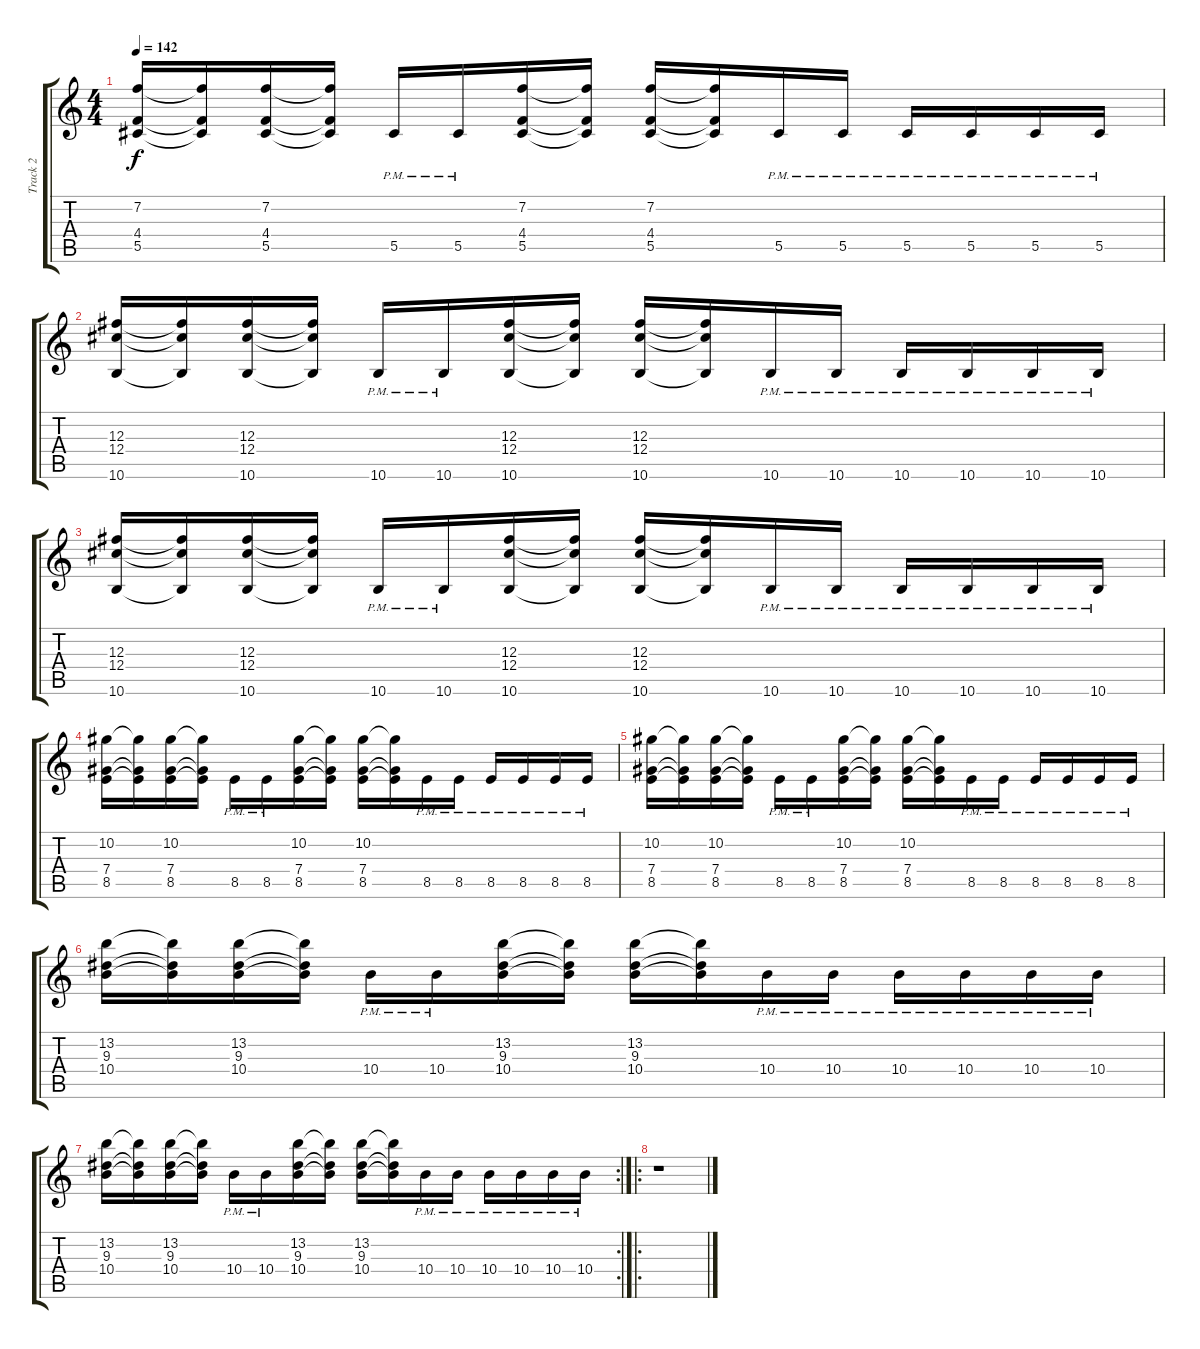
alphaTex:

\track ("Track 2" "Track 2") {instrument distortionguitar}
\staff {score tabs}
\tuning (Eb4 Bb3 Gb3 Db3 Ab2 Db2) {hide}
\ts (4 4)
\tempo 142
\clef g2
\ks c
(7.2 4.4 5.5).16{dy f} (7.2{t} 4.4{t} 5.5{t}).16 (7.2 4.4 5.5).16 (7.2{t} 4.4{t} 5.5{t}).16 5.5{pm}.16 5.5{pm}.16 (7.2 4.4 5.5).16 (7.2{t} 4.4{t} 5.5{t}).16 (7.2 4.4 5.5).16 (7.2{t} 4.4{t} 5.5{t}).16 5.5{pm}.16 5.5{pm}.16 5.5{pm}.16 5.5{pm}.16 5.5{pm}.16 5.5{pm}.16 |
(12.3 12.4 10.6).16 (12.3{t} 12.4{t} 10.6{t}).16 (12.3 12.4 10.6).16 (12.3{t} 12.4{t} 10.6{t}).16 10.6{pm}.16 10.6{pm}.16 (12.3 12.4 10.6).16 (12.3{t} 12.4{t} 10.6{t}).16 (12.3 12.4 10.6).16 (12.3{t} 12.4{t} 10.6{t}).16 10.6{pm}.16 10.6{pm}.16 10.6{pm}.16 10.6{pm}.16 10.6{pm}.16 10.6{pm}.16 |
(12.3 12.4 10.6).16 (12.3{t} 12.4{t} 10.6{t}).16 (12.3 12.4 10.6).16 (12.3{t} 12.4{t} 10.6{t}).16 10.6{pm}.16 10.6{pm}.16 (12.3 12.4 10.6).16 (12.3{t} 12.4{t} 10.6{t}).16 (12.3 12.4 10.6).16 (12.3{t} 12.4{t} 10.6{t}).16 10.6{pm}.16 10.6{pm}.16 10.6{pm}.16 10.6{pm}.16 10.6{pm}.16 10.6{pm}.16 |
(10.2 7.4 8.5).16 (10.2{t} 7.4{t} 8.5{t}).16 (10.2 7.4 8.5).16 (10.2{t} 7.4{t} 8.5{t}).16 8.5{pm}.16 8.5{pm}.16 (10.2 7.4 8.5).16 (10.2{t} 7.4{t} 8.5{t}).16 (10.2 7.4 8.5).16 (10.2{t} 7.4{t} 8.5{t}).16 8.5{pm}.16 8.5{pm}.16 8.5{pm}.16 8.5{pm}.16 8.5{pm}.16 8.5{pm}.16 |
(10.2 7.4 8.5).16 (10.2{t} 7.4{t} 8.5{t}).16 (10.2 7.4 8.5).16 (10.2{t} 7.4{t} 8.5{t}).16 8.5{pm}.16 8.5{pm}.16 (10.2 7.4 8.5).16 (10.2{t} 7.4{t} 8.5{t}).16 (10.2 7.4 8.5).16 (10.2{t} 7.4{t} 8.5{t}).16 8.5{pm}.16 8.5{pm}.16 8.5{pm}.16 8.5{pm}.16 8.5{pm}.16 8.5{pm}.16 |
(13.2 9.3 10.4).16 (13.2{t} 9.3{t} 10.4{t}).16 (13.2 9.3 10.4).16 (13.2{t} 9.3{t} 10.4{t}).16 10.4{pm}.16 10.4{pm}.16 (13.2 9.3 10.4).16 (13.2{t} 9.3{t} 10.4{t}).16 (13.2 9.3 10.4).16 (13.2{t} 9.3{t} 10.4{t}).16 10.4{pm}.16 10.4{pm}.16 10.4{pm}.16 10.4{pm}.16 10.4{pm}.16 10.4{pm}.16 |
\rc 2
(13.2 9.3 10.4).16 (13.2{t} 9.3{t} 10.4{t}).16 (13.2 9.3 10.4).16 (13.2{t} 9.3{t} 10.4{t}).16 10.4{pm}.16 10.4{pm}.16 (13.2 9.3 10.4).16 (13.2{t} 9.3{t} 10.4{t}).16 (13.2 9.3 10.4).16 (13.2{t} 9.3{t} 10.4{t}).16 10.4{pm}.16 10.4{pm}.16 10.4{pm}.16 10.4{pm}.16 10.4{pm}.16 10.4{pm}.16 |
\ro
r.1
